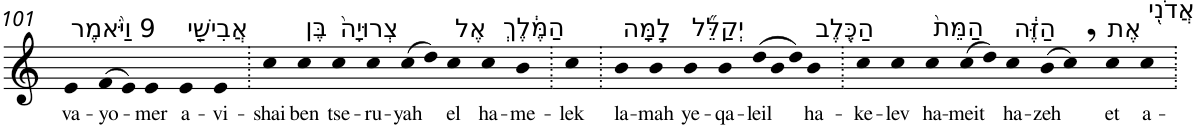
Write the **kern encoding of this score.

**kern	**text
*part1	*part1
*staff1	*staff1
*I"Piano	*
*I'Pno	*
!!LO:PB:g=z
*clefG2	*
*k[]	*
=101	=101
!LO:TX:a:t=9 וַיֹּ֨אמֶר	!
!	!LO:LY:b
4e	va-
!	!LO:LY:b
(>8f	-yo-
8e)	.
!	!LO:LY:b
4e	-mer
!LO:TX:a:t=אֲבִישַׁ֤י	!
!	!LO:LY:b
4e	a-
!	!LO:LY:b
4e	-vi-
=102.	=102.
!	!LO:LY:b
4cc	-shai
!LO:TX:a:t=בֶּן	!
!	!LO:LY:b
4cc	ben
!LO:TX:a:t=צְרוּיָה֙	!
!	!LO:LY:b
4cc	tse-
!	!LO:LY:b
4cc	-ru-
!	!LO:LY:b
(>8cc	-yah
8dd)	.
!LO:TX:a:t=אֶל	!
!	!LO:LY:b
4cc	el
!LO:TX:a:t=הַמֶּ֔לֶךְ	!
!	!LO:LY:b
4cc	ha-
!	!LO:LY:b
4b	-me-
=103.	=103.
!	!LO:LY:b
4cc	-lek
=104.	=104.
!LO:TX:a:t=לָ֣מָּה	!
!	!LO:LY:b
4b	la-
!	!LO:LY:b
4b	-mah
!LO:TX:a:t=יְקַלֵּ֞ל	!
!	!LO:LY:b
4b	ye-
!	!LO:LY:b
4b	-qa-
*Xtuplet	*
!	!LO:LY:b
(>12dd	-leil
12b	.
12dd)	.
!LO:TX:a:t=הַכֶּ֤לֶב	!
!	!LO:LY:b
4b	ha-
=105.	=105.
!	!LO:LY:b
4cc	-ke-
!	!LO:LY:b
4cc	-lev
!LO:TX:a:t=הַמֵּת֙	!
!	!LO:LY:b
4cc	ha-
!	!LO:LY:b
(>8cc	-meit
8dd)	.
!LO:TX:a:t=הַזֶּ֔ה	!
!	!LO:LY:b
4cc	ha-
!	!LO:LY:b
(>8b	-zeh
8cc,)	.
!LO:TX:a:t=אֶת	!
!	!LO:LY:b
4cc	et
!LO:TX:a:t=אֲדֹנִ֖י	!
!	!LO:LY:b
4cc	a-
=.	=.
*-	*-
